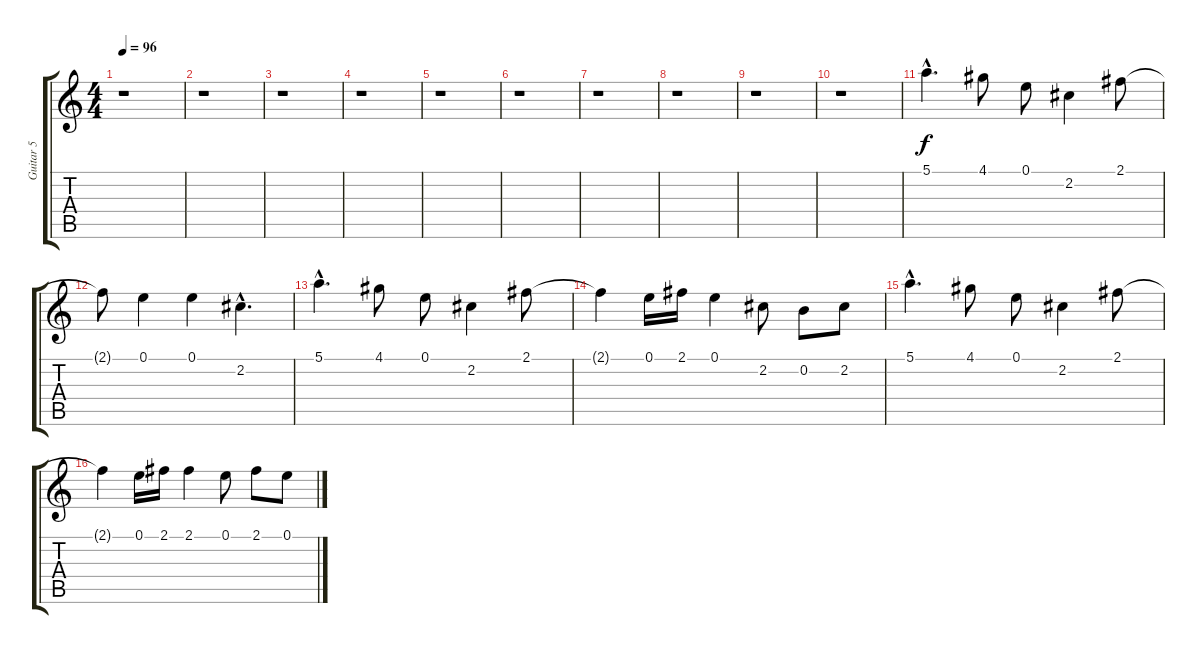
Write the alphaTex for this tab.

\track ("Guitar 5" "Guitar 5") {instrument acousticguitarnylon}
\staff {score tabs}
\tuning (E4 B3 G3 D3 A2 E2) {hide}
\ts (4 4)
\tempo 96
\clef g2
\ks c
r.1{dy f} |
r.1 |
r.1 |
r.1 |
r.1 |
r.1 |
r.1 |
r.1 |
r.1 |
r.1 |
5.1{hac}.4{d} 4.1.8 0.1.8 2.2.4 2.1.8 |
2.1{t}.8 0.1.4 0.1.4 2.2{hac}.4{d} |
5.1{hac}.4{d} 4.1.8 0.1.8 2.2.4 2.1.8 |
2.1{t}.4 0.1.16 2.1.16 0.1.4 2.2.8 0.2.8 2.2.8 |
5.1{hac}.4{d} 4.1.8 0.1.8 2.2.4 2.1.8 |
2.1{t}.4 0.1.16 2.1.16 2.1.4 0.1.8 2.1.8 0.1.8
